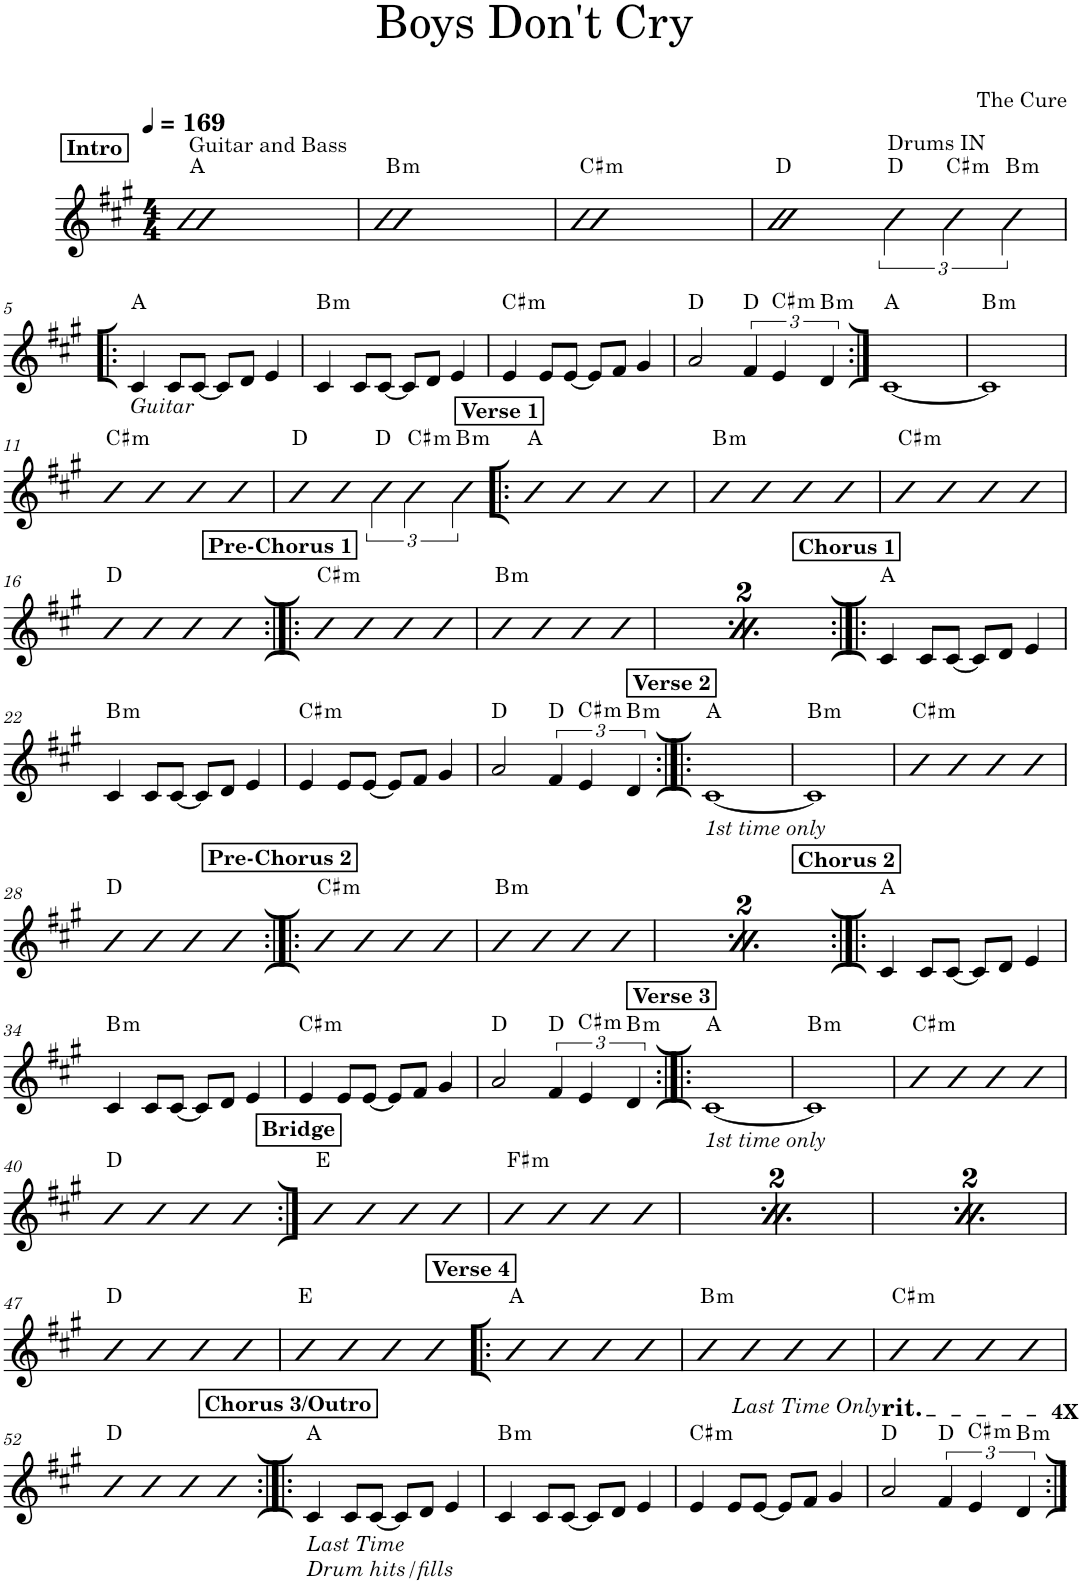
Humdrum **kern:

**kern	**harte
*part1	*part1
*staff1	*
*I"Piano	*
*I'Pno.	*
*clefG2	*
*k[f#c#g#]	*
*M4/4	*
*MM169	*
!!LO:REH:place=s1:a:B:cj:t=Intro
=1	=1
!LO:TX:a:t=Guitar and Bass	!
1b	A:maj
=2	=2
!	!LO:H:kt=m
1b	B:min
=3	=3
!	!LO:H:kt=m
1b	C#:min
=4	=4
2b	D:maj
!LO:TX:a:t=Drums IN	!
6f#\	D:maj
!	!LO:H:kt=m
6e\	C#:min
!	!LO:H:kt=m
6d\	B:min
!!LO:LB:g=z
=5!|:	=5!|:
!LO:TX:b:i:t=Guitar	!
4c#/	A:maj
8c#/L	.
[8c#/J	.
8c#/L]	.
8d/J	.
4e/	.
=6	=6
!	!LO:H:kt=m
4c#/	B:min
8c#/L	.
[8c#/J	.
8c#/L]	.
8d/J	.
4e/	.
=7	=7
!	!LO:H:kt=m
4e/	C#:min
8e/L	.
[8e/J	.
8e/L]	.
8f#/J	.
4g#/	.
=8	=8
2a/	D:maj
6f#/	D:maj
!	!LO:H:kt=m
6e/	C#:min
!	!LO:H:kt=m
6d/	B:min
=9:|!	=9:|!
[1c#	A:maj
=10	=10
!	!LO:H:kt=m
1c#]	B:min
!!LO:LB:g=z
=11	=11
!	!LO:H:kt=m
4b	C#:min
4b	.
4b	.
4b	.
=12	=12
4b	D:maj
4b	.
6f#\	D:maj
!	!LO:H:kt=m
6e\	C#:min
!	!LO:H:kt=m
6d\	B:min
!!LO:REH:place=s1:a:B:cj:t=Verse 1
=13!|:	=13!|:
4b	A:maj
4b	.
4b	.
4b	.
=14	=14
!	!LO:H:kt=m
4b	B:min
4b	.
4b	.
4b	.
=15	=15
!	!LO:H:kt=m
4b	C#:min
4b	.
4b	.
4b	.
!!LO:LB:g=z
=16	=16
4b	D:maj
4b	.
4b	.
4b	.
!!LO:REH:place=s1:a:B:cj:t=Pre-Chorus 1
=17:|!|:	=17:|!|:
!	!LO:H:kt=m
4b	C#:min
4b	.
4b	.
4b	.
=18	=18
!	!LO:H:kt=m
4b	B:min
4b	.
4b	.
4b	.
!!LO:REH:place=s1:a:B:cj:t=Pre-Chorus 1
=19	=19
!	!LO:H:kt=m
4b	C#:min
4b	.
4b	.
4b	.
=20	=20
!	!LO:H:kt=m
4b	B:min
4b	.
4b	.
4b	.
!!LO:REH:place=s1:a:B:cj:t=Chorus 1
=21:|!|:	=21:|!|:
4c#/	A:maj
8c#/L	.
[8c#/J	.
8c#/L]	.
8d/J	.
4e/	.
!!LO:LB:g=z
=22	=22
!	!LO:H:kt=m
4c#/	B:min
8c#/L	.
[8c#/J	.
8c#/L]	.
8d/J	.
4e/	.
=23	=23
!	!LO:H:kt=m
4e/	C#:min
8e/L	.
[8e/J	.
8e/L]	.
8f#/J	.
4g#/	.
=24	=24
2a/	D:maj
6f#/	D:maj
!	!LO:H:kt=m
6e/	C#:min
!	!LO:H:kt=m
6d/	B:min
!!LO:REH:place=s1:a:B:cj:t=Verse 2
=25:|!|:	=25:|!|:
!LO:TX:b:i:t=1st time only	!
[1c#	A:maj
=26	=26
!	!LO:H:kt=m
1c#]	B:min
=27	=27
!	!LO:H:kt=m
4b	C#:min
4b	.
4b	.
4b	.
!!LO:LB:g=z
=28	=28
4b	D:maj
4b	.
4b	.
4b	.
!!LO:REH:place=s1:a:B:cj:t=Pre-Chorus 2
=29:|!|:	=29:|!|:
!	!LO:H:kt=m
4b	C#:min
4b	.
4b	.
4b	.
=30	=30
!	!LO:H:kt=m
4b	B:min
4b	.
4b	.
4b	.
!!LO:REH:place=s1:a:B:cj:t=Pre-Chorus 2
=31	=31
!	!LO:H:kt=m
4b	C#:min
4b	.
4b	.
4b	.
=32	=32
!	!LO:H:kt=m
4b	B:min
4b	.
4b	.
4b	.
!!LO:REH:place=s1:a:B:cj:t=Chorus 2
=33:|!|:	=33:|!|:
4c#/	A:maj
8c#/L	.
[8c#/J	.
8c#/L]	.
8d/J	.
4e/	.
!!LO:LB:g=z
=34	=34
!	!LO:H:kt=m
4c#/	B:min
8c#/L	.
[8c#/J	.
8c#/L]	.
8d/J	.
4e/	.
=35	=35
!	!LO:H:kt=m
4e/	C#:min
8e/L	.
[8e/J	.
8e/L]	.
8f#/J	.
4g#/	.
=36	=36
2a/	D:maj
6f#/	D:maj
!	!LO:H:kt=m
6e/	C#:min
!	!LO:H:kt=m
6d/	B:min
!!LO:REH:place=s1:a:B:cj:t=Verse 3
=37:|!|:	=37:|!|:
!LO:TX:b:i:t=1st time only	!
[1c#	A:maj
=38	=38
!	!LO:H:kt=m
1c#]	B:min
=39	=39
!	!LO:H:kt=m
4b	C#:min
4b	.
4b	.
4b	.
!!LO:LB:g=z
=40	=40
4b	D:maj
4b	.
4b	.
4b	.
!!LO:REH:place=s1:a:B:cj:t=Bridge
=41:|!	=41:|!
4b	E:maj
4b	.
4b	.
4b	.
=42	=42
!	!LO:H:kt=m
4b	F#:min
4b	.
4b	.
4b	.
!!LO:REH:place=s1:a:B:cj:t=Bridge
=43	=43
4b	E:maj
4b	.
4b	.
4b	.
=44	=44
!	!LO:H:kt=m
4b	F#:min
4b	.
4b	.
4b	.
!!LO:REH:place=s1:a:B:cj:t=Bridge
=45	=45
4b	E:maj
4b	.
4b	.
4b	.
=46	=46
!	!LO:H:kt=m
4b	F#:min
4b	.
4b	.
4b	.
!!LO:LB:g=z
=47	=47
4b	D:maj
4b	.
4b	.
4b	.
=48	=48
4b	E:maj
4b	.
4b	.
4b	.
!!LO:REH:place=s1:a:B:cj:t=Verse 4
=49!|:	=49!|:
4b	A:maj
4b	.
4b	.
4b	.
=50	=50
!	!LO:H:kt=m
4b	B:min
4b	.
4b	.
4b	.
=51	=51
!	!LO:H:kt=m
4b	C#:min
4b	.
4b	.
4b	.
!!LO:LB:g=z
=52	=52
4b	D:maj
4b	.
4b	.
4b	.
!!LO:REH:place=s1:a:B:cj:t=Chorus 3/Outro
=53:|!|:	=53:|!|:
!LO:TX:b:i:t=Last Time	!
!LO:TX:b:t=Drum hits/fills	!
4c#/	A:maj
8c#/L	.
[8c#/J	.
8c#/L]	.
8d/J	.
4e/	.
=54	=54
!	!LO:H:kt=m
4c#/	B:min
8c#/L	.
[8c#/J	.
8c#/L]	.
8d/J	.
4e/	.
=55	=55
!	!LO:H:kt=m
4e/	C#:min
8e/L	.
[8e/J	.
8e/L]	.
8f#/J	.
!LO:TX:a:i:t=Last Time Only	!
4g#/	.
=56	=56
!LO:TX:a:t=rit.	!
2a/	D:maj
6f#/	D:maj
!	!LO:H:kt=m
6e/	C#:min
!LO:TX:a:B:t=4X	!LO:H:kt=m
6d/	B:min
=:|!	=:|!
*-	*-
